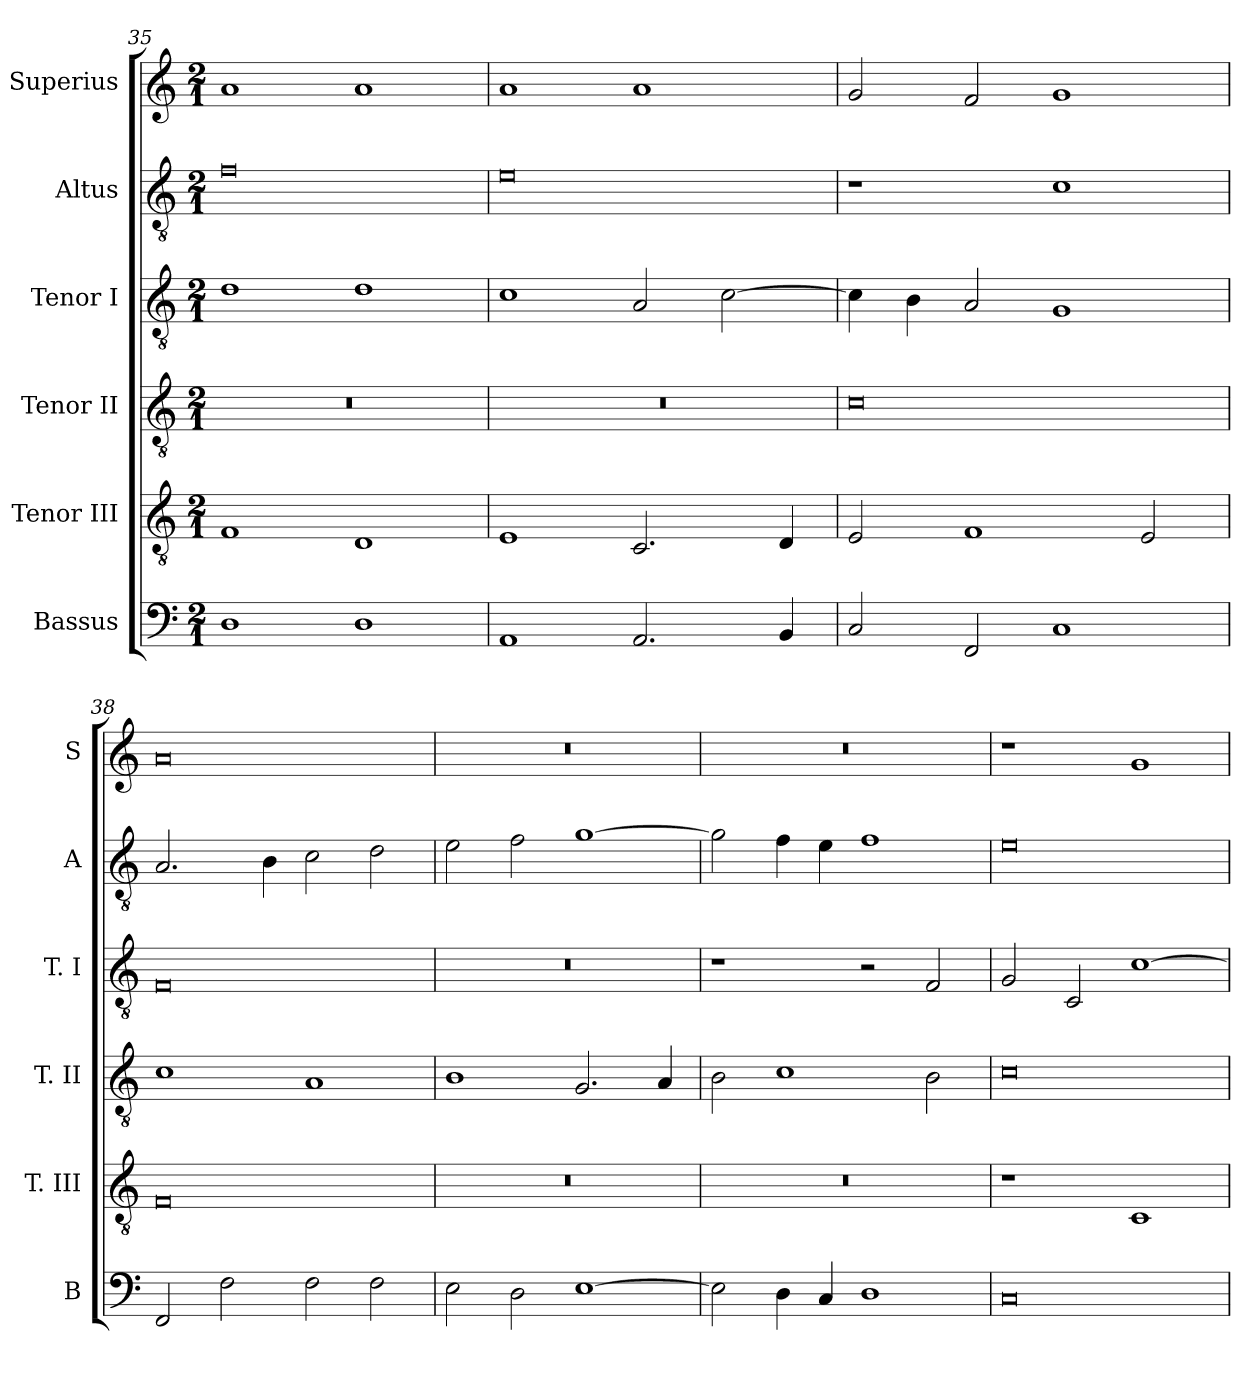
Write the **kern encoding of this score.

**kern	**kern	**kern	**kern	**kern	**kern
*part6	*part5	*part4	*part3	*part2	*part1
*staff6	*staff5	*staff4	*staff3	*staff2	*staff1
*I"Bassus	*I"Tenor III	*I"Tenor II	*I"Tenor I	*I"Altus	*I"Superius
*I'B	*I'T. III	*I'T. II	*I'T. I	*I'A	*I'S
*clefF4	*clefGv2	*clefGv2	*clefGv2	*clefGv2	*clefG2
*k[]	*k[]	*k[]	*k[]	*k[]	*k[]
*C:	*C:	*C:	*C:	*C:	*C:
*M2/1	*M2/1	*M2/1	*M2/1	*M2/1	*M2/1
=35	=35	=35	=35	=35	=35
1D	1F	0r	1d	0f	1a
1D	1D	.	1d	.	1a
=36	=36	=36	=36	=36	=36
1AA	1E	0r	1c	0e	1a
2.AA	2.C	.	2A	.	1a
.	.	.	[2c	.	.
4BB	4D	.	.	.	.
=37	=37	=37	=37	=37	=37
2C	2E	0c	4c]	1r	2g
.	.	.	4B	.	.
2FF	1F	.	2A	.	2f
1C	.	.	1G	1c	1g
.	2E	.	.	.	.
=38	=38	=38	=38	=38	=38
2FF	0F	1c	0F	2.A	0a
2F	.	.	.	.	.
.	.	.	.	4B	.
2F	.	1A	.	2c	.
2F	.	.	.	2d	.
=39	=39	=39	=39	=39	=39
2E	0r	1B	0r	2e	0r
2D	.	.	.	2f	.
[1E	.	2.G	.	[1g	.
.	.	4A	.	.	.
=40	=40	=40	=40	=40	=40
2E]	0r	2B	1r	2g]	0r
4D	.	1c	.	4f	.
4C	.	.	.	4e	.
1D	.	.	2r	1f	.
.	.	2B	2F	.	.
=41	=41	=41	=41	=41	=41
0C	1r	0c	2G	0e	1r
.	.	.	2C	.	.
.	1C	.	[1c	.	1g
=	=	=	=	=	=
*-	*-	*-	*-	*-	*-
